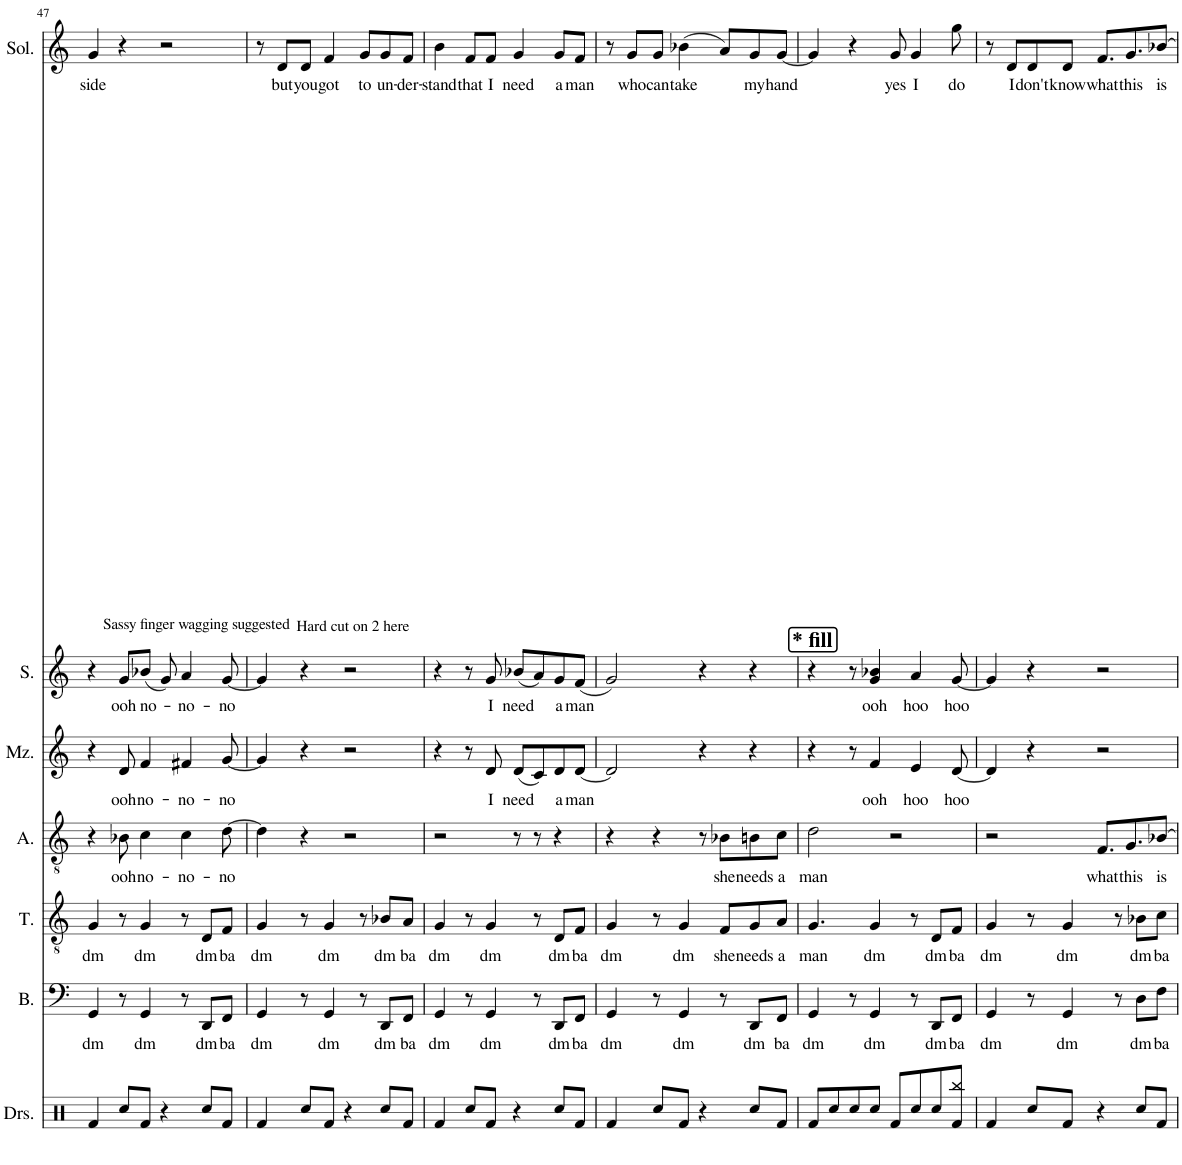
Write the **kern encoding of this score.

**kern	**text	**kern	**text	**kern	**text	**kern	**text	**kern	**text	**kern	**text
*part6	*part6	*part5	*part5	*part4	*part4	*part3	*part3	*part2	*part2	*part1	*part1
*staff6	*staff6	*staff5	*staff5	*staff4	*staff4	*staff3	*staff3	*staff2	*staff2	*staff1	*staff1
*I"Bass	*	*I"Tenor	*	*I"Alto	*	*I"Mezzo	*	*I"Soprano	*	*I"Solo	*
*I'B.	*	*I'T.	*	*I'A.	*	*I'Mz.	*	*I'S.	*	*I'Sol.	*
!!LO:PB:g=z
*clefF4	*	*clefGv2	*	*clefGv2	*	*clefG2	*	*clefG2	*	*clefG2	*
*k[]	*	*k[]	*	*k[]	*	*k[]	*	*k[]	*	*k[]	*
*M4/4	*	*M4/4	*	*M4/4	*	*M4/4	*	*M4/4	*	*M4/4	*
=47	=47	=47	=47	=47	=47	=47	=47	=47	=47	=47	=47
!	!	!	!	!	!	!	!	!LO:TX:a:t=Sassy finger wagging suggested	!	!	!
!	!LO:LY:b	!	!LO:LY:b	!	!	!	!	!	!	!	!LO:LY:b
4GG/	dm	4G/	dm	4r	.	4r	.	4r	.	4g/	side
!	!	!	!	!	!LO:LY:b	!	!LO:LY:b	!	!LO:LY:b	!	!
8r	.	8r	.	8B-X\	ooh	8d/	ooh	8g/L	ooh	4r	.
!	!LO:LY:b	!	!LO:LY:b	!	!LO:LY:b	!	!LO:LY:b	!	!LO:LY:b	!	!
4GG/	dm	4G/	dm	4c\	no-	4f/	no-	(8b-X/J	no-	.	.
.	.	.	.	.	.	.	.	8g/)	.	2r	.
!	!	!	!	!	!LO:LY:b	!	!LO:LY:b	!	!LO:LY:b	!	!
8r	.	8r	.	4c\	-no-	4f#X/	-no-	4a/	no-	.	.
!	!LO:LY:b	!	!LO:LY:b	!	!	!	!	!	!	!	!
8DD/L	dm	8D/L	dm	.	.	.	.	.	.	.	.
!	!LO:LY:b	!	!LO:LY:b	!	!LO:LY:b	!	!LO:LY:b	!	!LO:LY:b	!	!
8FF/J	ba	8F/J	ba	[8d\	-no	[8g/	-no	[8g/	-no	.	.
=48	=48	=48	=48	=48	=48	=48	=48	=48	=48	=48	=48
!	!	!	!	!	!	!	!	!LO:TX:a:t=Hard cut on 2 here	!	!	!
!	!LO:LY:b	!	!LO:LY:b	!	!	!	!	!	!	!	!
4GG/	dm	4G/	dm	4d\]	.	4g/]	.	4g/]	.	8r	.
!	!	!	!	!	!	!	!	!	!	!	!LO:LY:b
.	.	.	.	.	.	.	.	.	.	8d/L	but
!	!	!	!	!	!	!	!	!	!	!	!LO:LY:b
8r	.	8r	.	4r	.	4r	.	4r	.	8d/J	you
!	!LO:LY:b	!	!LO:LY:b	!	!	!	!	!	!	!	!LO:LY:b
4GG/	dm	4G/	dm	.	.	.	.	.	.	4f/	got
.	.	.	.	2r	.	2r	.	2r	.	.	.
!	!	!	!	!	!	!	!	!	!	!	!LO:LY:b
8r	.	8r	.	.	.	.	.	.	.	8g/L	to
!	!LO:LY:b	!	!LO:LY:b	!	!	!	!	!	!	!	!LO:LY:b
8DD/L	dm	8B-X/L	dm	.	.	.	.	.	.	8g/	un-
!	!LO:LY:b	!	!LO:LY:b	!	!	!	!	!	!	!	!LO:LY:b
8FF/J	ba	8A/J	ba	.	.	.	.	.	.	8f/J	-der-
=49	=49	=49	=49	=49	=49	=49	=49	=49	=49	=49	=49
!	!LO:LY:b	!	!LO:LY:b	!	!	!	!	!	!	!	!LO:LY:b
4GG/	dm	4G/	dm	2r	.	4r	.	4r	.	4b\	-stand
!	!	!	!	!	!	!	!	!	!	!	!LO:LY:b
8r	.	8r	.	.	.	8r	.	8r	.	8f/L	that
!	!LO:LY:b	!	!LO:LY:b	!	!	!	!LO:LY:b	!	!LO:LY:b	!	!LO:LY:b
4GG/	dm	4G/	dm	.	.	8d/	I	8g/	I	8f/J	I
!	!	!	!	!	!	!	!LO:LY:b	!	!LO:LY:b	!	!LO:LY:b
.	.	.	.	8r	.	(8d/L	need	(8b-X/L	need	4g/	need
8r	.	8r	.	8r	.	8c/)	.	8a/)	.	.	.
!	!LO:LY:b	!	!LO:LY:b	!	!	!	!LO:LY:b	!	!LO:LY:b	!	!LO:LY:b
8DD/L	dm	8D/L	dm	4r	.	8d/	a	8g/	a	8g/L	a
!	!LO:LY:b	!	!LO:LY:b	!	!	!	!LO:LY:b	!	!LO:LY:b	!	!LO:LY:b
8FF/J	ba	8F/J	ba	.	.	[8d/J	man	(8f/J	man	8f/J	man
=50	=50	=50	=50	=50	=50	=50	=50	=50	=50	=50	=50
!	!LO:LY:b	!	!LO:LY:b	!	!	!	!	!	!	!	!
4GG/	dm	4G/	dm	4r	.	2d/]	.	2g/)	.	8r	.
!	!	!	!	!	!	!	!	!	!	!	!LO:LY:b
.	.	.	.	.	.	.	.	.	.	8g/L	who
!	!	!	!	!	!	!	!	!	!	!	!LO:LY:b
8r	.	8r	.	4r	.	.	.	.	.	8g/J	can
!	!LO:LY:b	!	!LO:LY:b	!	!	!	!	!	!	!	!LO:LY:b
4GG/	dm	4G/	dm	.	.	.	.	.	.	(4b-X\	take
.	.	.	.	8r	.	4r	.	4r	.	.	.
!	!	!	!LO:LY:b	!	!LO:LY:b	!	!	!	!	!	!
8r	.	8F/L	she	8B-X\L	she	.	.	.	.	8a/L)	.
!	!LO:LY:b	!	!LO:LY:b	!	!LO:LY:b	!	!	!	!	!	!LO:LY:b
8DD/L	dm	8G/	needs	8Bn\	needs	4r	.	4r	.	8g/	my
!	!LO:LY:b	!	!LO:LY:b	!	!LO:LY:b	!	!	!	!	!	!LO:LY:b
8FF/J	ba	8A/J	a	8c\J	a	.	.	.	.	[8g/J	hand
!!LO:REH:place=s1:b:B:cj:fs=14:t=* fill
=51	=51	=51	=51	=51	=51	=51	=51	=51	=51	=51	=51
!	!LO:LY:b	!	!LO:LY:b	!	!LO:LY:b	!	!	!	!	!	!
4GG/	dm	4.G/	man	2d\	man	4r	.	4r	.	4g/]	.
8r	.	.	.	.	.	8r	.	8r	.	4r	.
!	!LO:LY:b	!	!LO:LY:b	!	!	!	!LO:LY:b	!	!LO:LY:b	!	!
4GG/	dm	4G/	dm	.	.	4f/	ooh	4g/ 4b-X/	ooh	.	.
!	!	!	!	!	!	!	!	!	!	!	!LO:LY:b
.	.	.	.	2r	.	.	.	.	.	8g/	yes
!	!	!	!	!	!	!	!LO:LY:b	!	!LO:LY:b	!	!LO:LY:b
8r	.	8r	.	.	.	4e/	hoo	4a/	hoo	4g/	I
!	!LO:LY:b	!	!LO:LY:b	!	!	!	!	!	!	!	!
8DD/L	dm	8D/L	dm	.	.	.	.	.	.	.	.
!	!LO:LY:b	!	!LO:LY:b	!	!	!	!LO:LY:b	!	!LO:LY:b	!	!LO:LY:b
8FF/J	ba	8F/J	ba	.	.	[8d/	hoo	[8g/	hoo	8gg\	do
=52	=52	=52	=52	=52	=52	=52	=52	=52	=52	=52	=52
!	!LO:LY:b	!	!LO:LY:b	!	!	!	!	!	!	!	!
4GG/	dm	4G/	dm	2r	.	4d/]	.	4g/]	.	8r	.
!	!	!	!	!	!	!	!	!	!	!	!LO:LY:b
.	.	.	.	.	.	.	.	.	.	8d/L	I
!	!	!	!	!	!	!	!	!	!	!	!LO:LY:b
8r	.	8r	.	.	.	4r	.	4r	.	8d/	don't
!	!LO:LY:b	!	!LO:LY:b	!	!	!	!	!	!	!	!LO:LY:b
4GG/	dm	4G/	dm	.	.	.	.	.	.	8d/J	know
!	!	!	!	!	!LO:LY:b	!	!	!	!	!	!LO:LY:b
.	.	.	.	8.F/L	what	2r	.	2r	.	8.f/L	what
8r	.	8r	.	.	.	.	.	.	.	.	.
!	!	!	!	!	!LO:LY:b	!	!	!	!	!	!LO:LY:b
.	.	.	.	8.G/	this	.	.	.	.	8.g/	this
!	!LO:LY:b	!	!LO:LY:b	!	!	!	!	!	!	!	!
8D\L	dm	8B-X\L	dm	.	.	.	.	.	.	.	.
!	!LO:LY:b	!	!LO:LY:b	!	!LO:LY:b	!	!	!	!	!	!LO:LY:b
8F\J	ba	8c\J	ba	[8B-X/J	is	.	.	.	.	[8b-X/J	is
=	=	=	=	=	=	=	=	=	=	=	=
*-	*-	*-	*-	*-	*-	*-	*-	*-	*-	*-	*-
